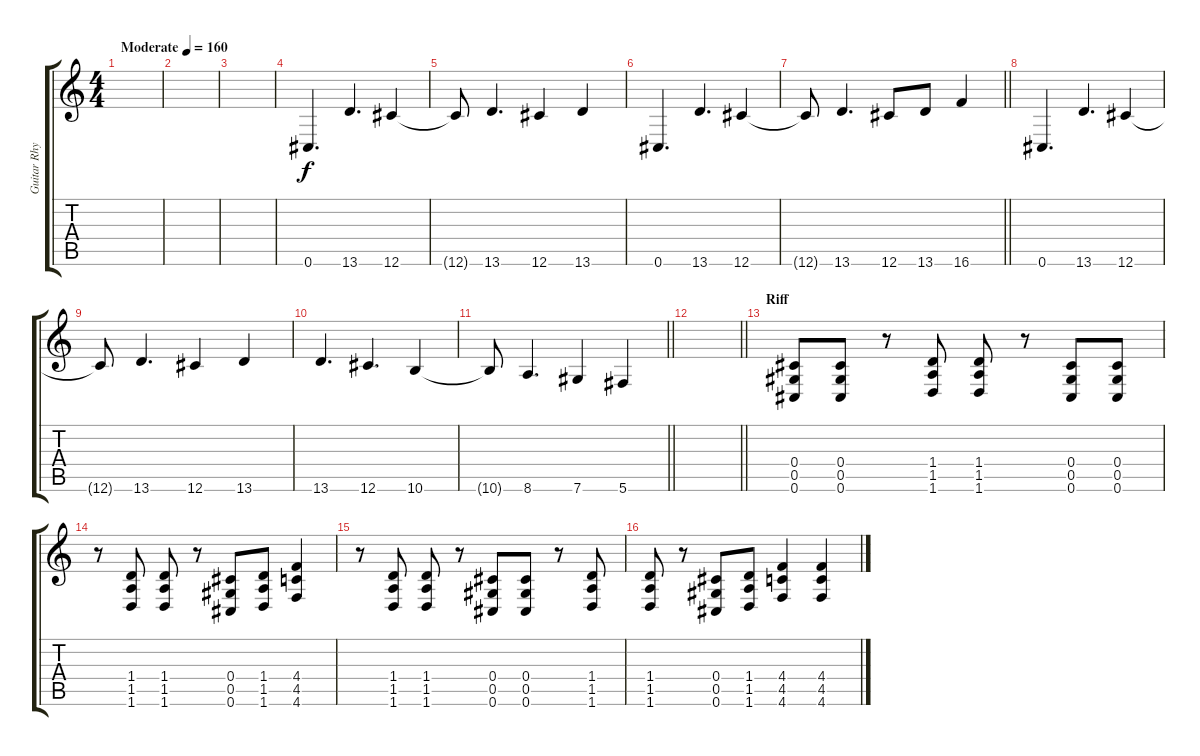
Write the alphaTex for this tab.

\track ("Guitar Rhytm" "Guitar Rhy") {instrument distortionguitar}
\staff {score tabs}
\tuning (Eb4 Bb3 Gb3 Db3 Ab2 Db2) {hide}
\ts (4 4)
\tempo (160 "Moderate")
\clef g2
\ks c
|
|
|
0.6.4{d} 13.6.4{d} 12.6.4 |
12.6{t}.8 13.6.4{d} 12.6.4 13.6.4 |
0.6.4{d} 13.6.4{d} 12.6.4 |
\barLineRight lightlight
12.6{t}.8 13.6.4{d} 12.6.8 13.6.8 16.6.4 |
0.6.4{d} 13.6.4{d} 12.6.4 |
12.6{t}.8 13.6.4{d} 12.6.4 13.6.4 |
13.6.4{d} 12.6.4{d} 10.6.4 |
\barLineRight lightlight
10.6{t}.8 8.6.4{d} 7.6.4 5.6.4 |
\barLineRight lightlight
|
\section ("" "Riff")
(0.4 0.5 0.6).8 (0.4 0.5 0.6).8 r.8 (1.4 1.5 1.6).8 (1.4 1.5 1.6).8 r.8 (0.4 0.5 0.6).8 (0.4 0.5 0.6).8 |
r.8 (1.4 1.5 1.6).8 (1.4 1.5 1.6).8 r.8 (0.4 0.5 0.6).8 (1.4 1.5 1.6).8 (4.4 4.5 4.6).4 |
r.8 (1.4 1.5 1.6).8 (1.4 1.5 1.6).8 r.8 (0.4 0.5 0.6).8 (0.4 0.5 0.6).8 r.8 (1.4 1.5 1.6).8 |
(1.4 1.5 1.6).8 r.8 (0.4 0.5 0.6).8 (1.4 1.5 1.6).8 (4.4 4.5 4.6).4 (4.4 4.5 4.6).4
